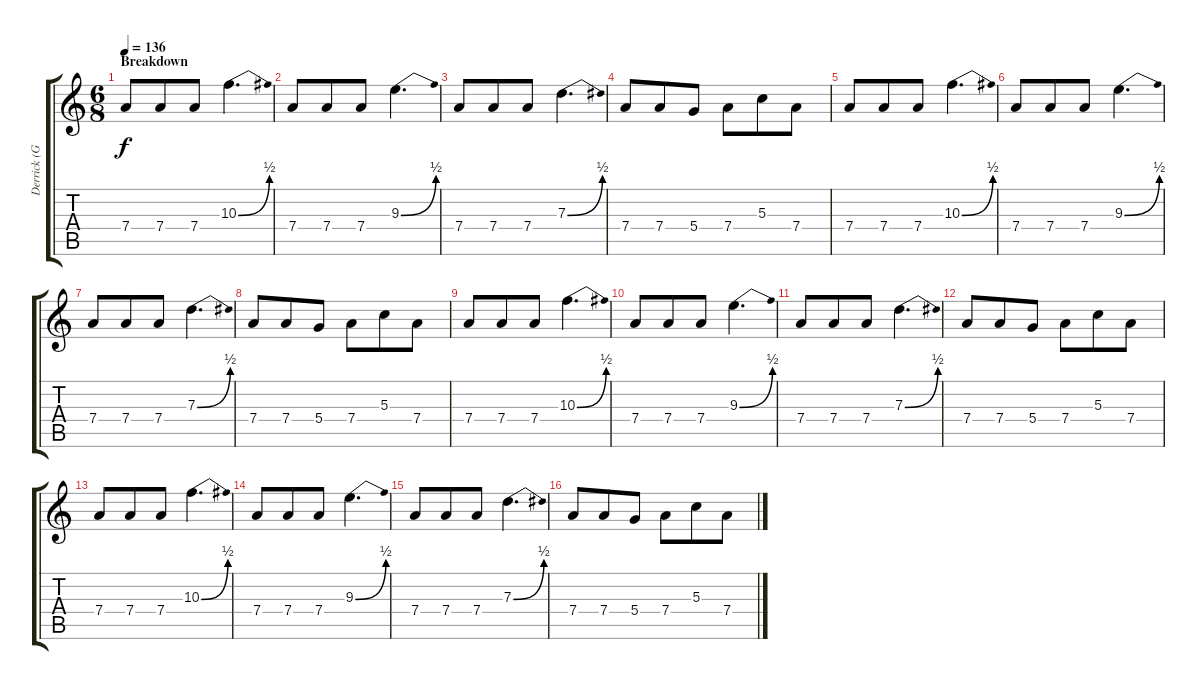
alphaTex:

\track ("Derrick (Guitar)" "Derrick (G") {instrument electricguitarjazz}
\staff {score tabs}
\tuning (E4 B3 G3 D3 A2 E2) {hide}
\ts (6 8)
\section ("" "Breakdown")
\tempo 136
\clef g2
\ks c
7.4.8{dy f volume 16 instrument distortionguitar} 7.4.8 7.4.8 10.3{be (bend 0 0 60 2)}.4{d} |
7.4.8 7.4.8 7.4.8 9.3{be (bend 0 0 60 2)}.4{d} |
7.4.8 7.4.8 7.4.8 7.3{be (bend 0 0 60 2)}.4{d} |
7.4.8 7.4.8 5.4.8 7.4.8 5.3.8 7.4.8 |
7.4.8 7.4.8 7.4.8 10.3{be (bend 0 0 60 2)}.4{d} |
7.4.8 7.4.8 7.4.8 9.3{be (bend 0 0 60 2)}.4{d} |
7.4.8 7.4.8 7.4.8 7.3{be (bend 0 0 60 2)}.4{d} |
7.4.8 7.4.8 5.4.8 7.4.8 5.3.8 7.4.8 |
7.4.8 7.4.8 7.4.8 10.3{be (bend 0 0 60 2)}.4{d} |
7.4.8 7.4.8 7.4.8 9.3{be (bend 0 0 60 2)}.4{d} |
7.4.8 7.4.8 7.4.8 7.3{be (bend 0 0 60 2)}.4{d} |
7.4.8 7.4.8 5.4.8 7.4.8 5.3.8 7.4.8 |
7.4.8 7.4.8 7.4.8 10.3{be (bend 0 0 60 2)}.4{d} |
7.4.8 7.4.8 7.4.8 9.3{be (bend 0 0 60 2)}.4{d} |
7.4.8 7.4.8 7.4.8 7.3{be (bend 0 0 60 2)}.4{d} |
7.4.8 7.4.8 5.4.8 7.4.8 5.3.8 7.4.8
